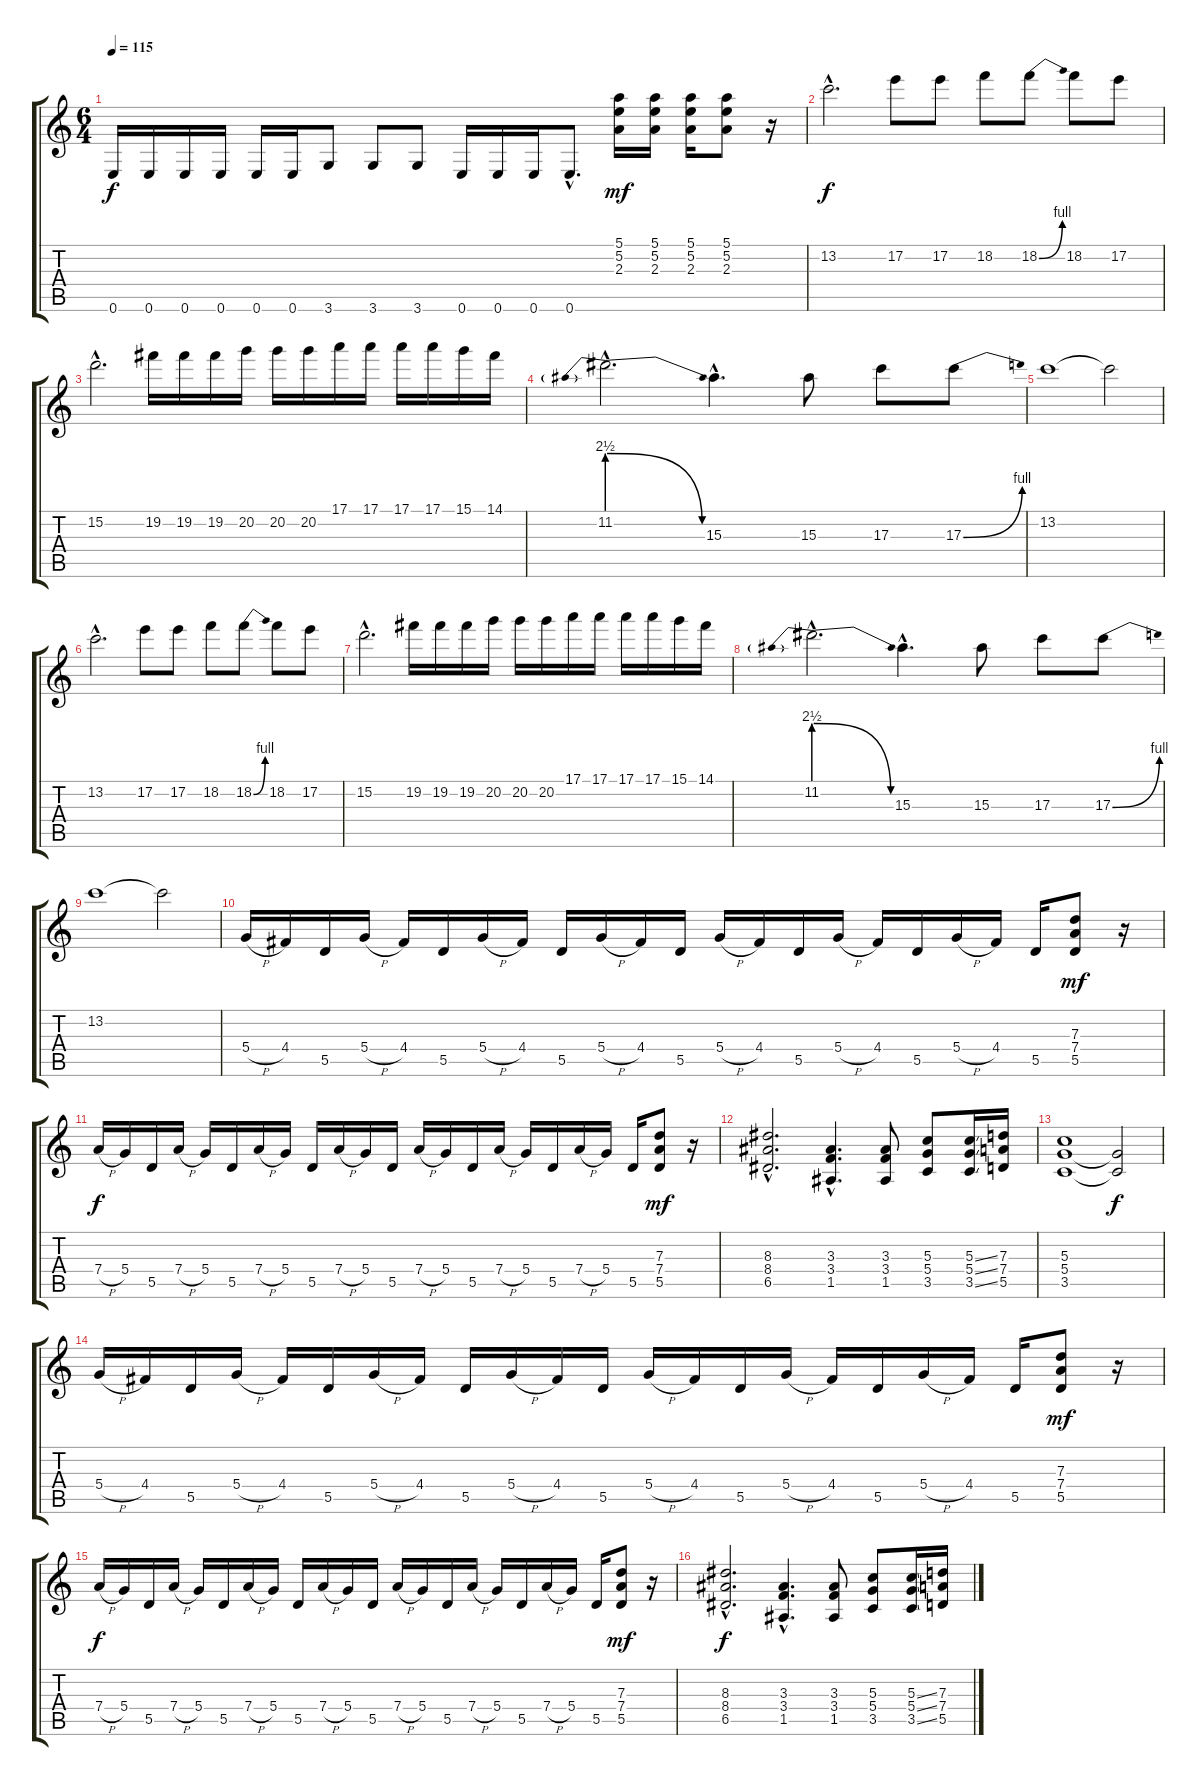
\track "" {instrument distortionguitar}
\staff {score tabs}
\tuning (E4 B3 G3 D3 A2 E2) {hide}
\ts (6 4)
\tempo 115
\clef g2
\ks c
0.6.16{dy f} 0.6.16 0.6.16 0.6.16 0.6.16 0.6.16 3.6.8 3.6.8 3.6.8 0.6.16 0.6.16 0.6.16 0.6{hac}.8{d} (5.1 5.2 2.3).16{dy mf} (5.1 5.2 2.3).16 (5.1 5.2 2.3).16 (5.1 5.2 2.3).8 r.16 |
13.2{hac}.2{d dy f} 17.2.8 17.2.8 18.2.8 18.2{be (bend 0 0 60 4)}.8 18.2.8 17.2.8 |
15.2{hac}.2{d} 19.2.16 19.2.16 19.2.16 20.2.16 20.2.16 20.2.16 17.1.16 17.1.16 17.1.16 17.1.16 15.1.16 14.1.16 |
11.2{be (prebendrelease 0 10 60 0) hac}.2{d} 15.3{hac}.4{d} 15.3.8 17.3.8 17.3{be (bend 0 0 60 4)}.8 |
13.2.1 13.2{t}.2 |
13.2{hac}.2{d} 17.2.8 17.2.8 18.2.8 18.2{be (bend 0 0 60 4)}.8 18.2.8 17.2.8 |
15.2{hac}.2{d} 19.2.16 19.2.16 19.2.16 20.2.16 20.2.16 20.2.16 17.1.16 17.1.16 17.1.16 17.1.16 15.1.16 14.1.16 |
11.2{be (prebendrelease 0 10 60 0) hac}.2{d} 15.3{hac}.4{d} 15.3.8 17.3.8 17.3{be (bend 0 0 60 4)}.8 |
13.2.1 13.2{t}.2 |
5.4{h}.16 4.4.16 5.5.16 5.4{h}.16 4.4.16 5.5.16 5.4{h}.16 4.4.16 5.5.16 5.4{h}.16 4.4.16 5.5.16 5.4{h}.16 4.4.16 5.5.16 5.4{h}.16 4.4.16 5.5.16 5.4{h}.16 4.4.16 5.5.16 (7.3 7.4 5.5).8{dy mf} r.16 |
7.4{h}.16{dy f} 5.4.16 5.5.16 7.4{h}.16 5.4.16 5.5.16 7.4{h}.16 5.4.16 5.5.16 7.4{h}.16 5.4.16 5.5.16 7.4{h}.16 5.4.16 5.5.16 7.4{h}.16 5.4.16 5.5.16 7.4{h}.16 5.4.16 5.5.16 (7.3 7.4 5.5).8{dy mf} r.16 |
(8.3{hac} 8.4{hac} 6.5{hac}).2{d} (3.3{hac} 3.4{hac} 1.5{hac}).4{d} (3.3 3.4 1.5).8 (5.3 5.4 3.5).8 (5.3{ss} 5.4{ss} 3.5{ss}).16 (7.3 7.4 5.5).16 |
(5.3 5.4 3.5).1 (5.4{t} 3.5{t}).2{dy f} |
5.4{h}.16 4.4.16 5.5.16 5.4{h}.16 4.4.16 5.5.16 5.4{h}.16 4.4.16 5.5.16 5.4{h}.16 4.4.16 5.5.16 5.4{h}.16 4.4.16 5.5.16 5.4{h}.16 4.4.16 5.5.16 5.4{h}.16 4.4.16 5.5.16 (7.3 7.4 5.5).8{dy mf} r.16 |
7.4{h}.16{dy f} 5.4.16 5.5.16 7.4{h}.16 5.4.16 5.5.16 7.4{h}.16 5.4.16 5.5.16 7.4{h}.16 5.4.16 5.5.16 7.4{h}.16 5.4.16 5.5.16 7.4{h}.16 5.4.16 5.5.16 7.4{h}.16 5.4.16 5.5.16 (7.3 7.4 5.5).8{dy mf} r.16 |
(8.3{hac} 8.4{hac} 6.5{hac}).2{d dy f} (3.3{hac} 3.4{hac} 1.5{hac}).4{d} (3.3 3.4 1.5).8 (5.3 5.4 3.5).8 (5.3{ss} 5.4{ss} 3.5{ss}).16 (7.3 7.4 5.5).16
